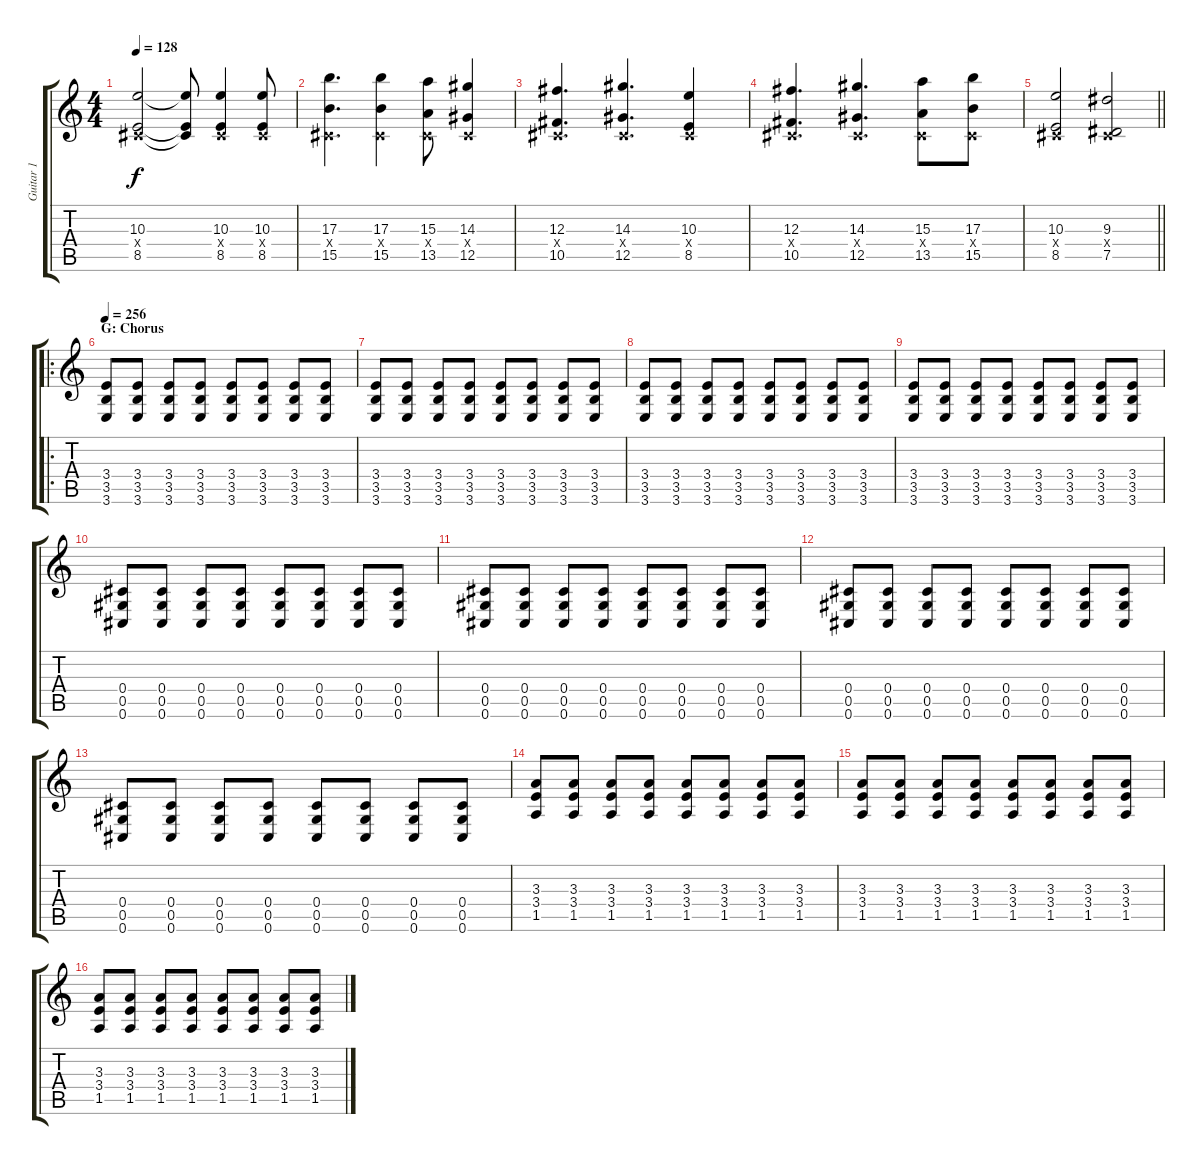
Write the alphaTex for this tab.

\track ("Guitar 1" "Guitar 1") {instrument distortionguitar}
\staff {score tabs}
\tuning (Eb4 Bb3 Gb3 Db3 Ab2 Db2) {hide}
\ts (4 4)
\tempo 128
\clef g2
\ks c
(10.3 0.4{x} 8.5).2{dy f} (10.3{t} 0.4{t} 8.5{t}).8 (10.3 0.4{x} 8.5).4 (10.3 0.4{x} 8.5).8 |
(17.3 0.4{x} 15.5).4{d} (17.3 0.4{x} 15.5).4 (15.3 0.4{x} 13.5).8 (14.3 0.4{x} 12.5).4 |
(12.3 0.4{x} 10.5).4{d} (14.3 0.4{x} 12.5).4{d} (10.3 0.4{x} 8.5).4 |
(12.3 0.4{x} 10.5).4{d} (14.3 0.4{x} 12.5).4{d} (15.3 0.4{x} 13.5).8 (17.3 0.4{x} 15.5).8 |
\barLineRight lightlight
(10.3 0.4{x} 8.5).2 (9.3 0.4{x} 7.5).2 |
\ro
\section ("" "G: Chorus")
\tempo 256
(3.4 3.5 3.6).8 (3.4 3.5 3.6).8 (3.4 3.5 3.6).8 (3.4 3.5 3.6).8 (3.4 3.5 3.6).8 (3.4 3.5 3.6).8 (3.4 3.5 3.6).8 (3.4 3.5 3.6).8 |
(3.4 3.5 3.6).8 (3.4 3.5 3.6).8 (3.4 3.5 3.6).8 (3.4 3.5 3.6).8 (3.4 3.5 3.6).8 (3.4 3.5 3.6).8 (3.4 3.5 3.6).8 (3.4 3.5 3.6).8 |
(3.4 3.5 3.6).8 (3.4 3.5 3.6).8 (3.4 3.5 3.6).8 (3.4 3.5 3.6).8 (3.4 3.5 3.6).8 (3.4 3.5 3.6).8 (3.4 3.5 3.6).8 (3.4 3.5 3.6).8 |
(3.4 3.5 3.6).8 (3.4 3.5 3.6).8 (3.4 3.5 3.6).8 (3.4 3.5 3.6).8 (3.4 3.5 3.6).8 (3.4 3.5 3.6).8 (3.4 3.5 3.6).8 (3.4 3.5 3.6).8 |
(0.4 0.5 0.6).8 (0.4 0.5 0.6).8 (0.4 0.5 0.6).8 (0.4 0.5 0.6).8 (0.4 0.5 0.6).8 (0.4 0.5 0.6).8 (0.4 0.5 0.6).8 (0.4 0.5 0.6).8 |
(0.4 0.5 0.6).8 (0.4 0.5 0.6).8 (0.4 0.5 0.6).8 (0.4 0.5 0.6).8 (0.4 0.5 0.6).8 (0.4 0.5 0.6).8 (0.4 0.5 0.6).8 (0.4 0.5 0.6).8 |
(0.4 0.5 0.6).8 (0.4 0.5 0.6).8 (0.4 0.5 0.6).8 (0.4 0.5 0.6).8 (0.4 0.5 0.6).8 (0.4 0.5 0.6).8 (0.4 0.5 0.6).8 (0.4 0.5 0.6).8 |
(0.4 0.5 0.6).8 (0.4 0.5 0.6).8 (0.4 0.5 0.6).8 (0.4 0.5 0.6).8 (0.4 0.5 0.6).8 (0.4 0.5 0.6).8 (0.4 0.5 0.6).8 (0.4 0.5 0.6).8 |
(3.3 3.4 1.5).8 (3.3 3.4 1.5).8 (3.3 3.4 1.5).8 (3.3 3.4 1.5).8 (3.3 3.4 1.5).8 (3.3 3.4 1.5).8 (3.3 3.4 1.5).8 (3.3 3.4 1.5).8 |
(3.3 3.4 1.5).8 (3.3 3.4 1.5).8 (3.3 3.4 1.5).8 (3.3 3.4 1.5).8 (3.3 3.4 1.5).8 (3.3 3.4 1.5).8 (3.3 3.4 1.5).8 (3.3 3.4 1.5).8 |
(3.3 3.4 1.5).8 (3.3 3.4 1.5).8 (3.3 3.4 1.5).8 (3.3 3.4 1.5).8 (3.3 3.4 1.5).8 (3.3 3.4 1.5).8 (3.3 3.4 1.5).8 (3.3 3.4 1.5).8
